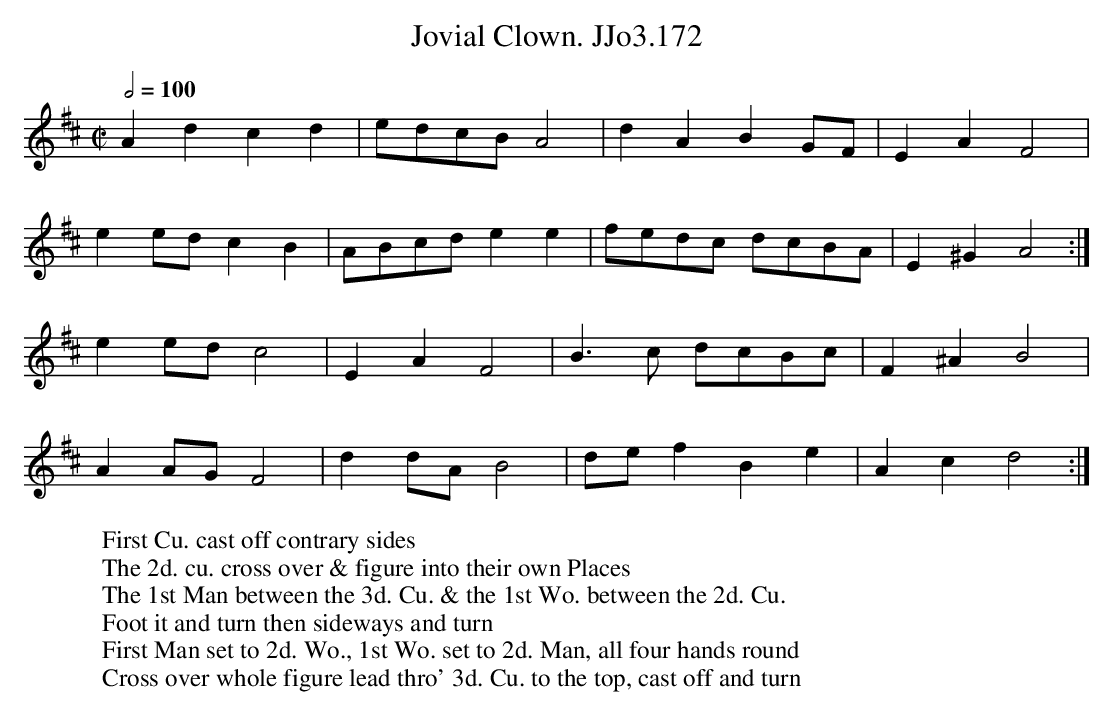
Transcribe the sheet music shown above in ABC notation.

X:1
T:Jovial Clown. JJo3.172
M:C|
L:1/8
Q:1/2=100
K:D
A2d2c2d2 | edcB A4 | d2A2B2GF | E2A2F4 |
e2ed c2B2 | ABcd e2e2 | fedc dcBA | E2^G2 A4 :|
e2edc4 | E2A2F4 | B3c dcBc | F2^A2B4 |
A2AGF4 | d2dAB4 | de f2B2e2 | A2c2d4 :|
W:First Cu. cast off contrary sides
W:The 2d. cu. cross over & figure into their own Places
W:The 1st Man between the 3d. Cu. & the 1st Wo. between the 2d. Cu.
W:Foot it and turn then sideways and turn
W:First Man set to 2d. Wo., 1st Wo. set to 2d. Man, all four hands round
W:Cross over whole figure lead thro' 3d. Cu. to the top, cast off and turn
